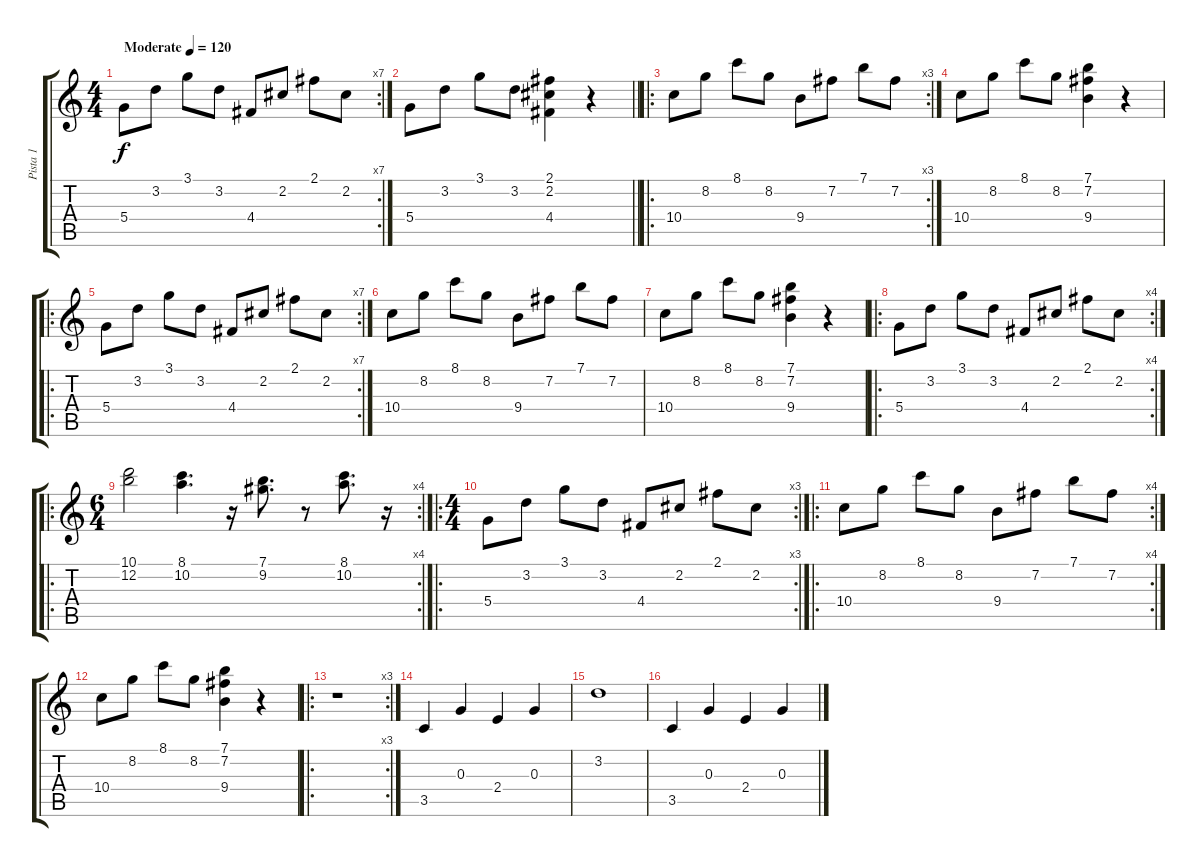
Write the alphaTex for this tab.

\track ("Pista 1" "Pista 1") {instrument acousticguitarsteel}
\staff {score tabs}
\tuning (E4 B3 G3 D3 A2 E2) {hide}
\rc 7
\ts (4 4)
\tempo (120 "Moderate")
\clef g2
\ks c
5.4.8{dy f instrument acousticguitarsteel} 3.2.8 3.1.8 3.2.8 4.4.8 2.2.8 2.1.8 2.2.8 |
\barLineRight lightlight
5.4.8 3.2.8 3.1.8 3.2.8 (2.1 2.2 4.4).4 r.4 |
\ro
\rc 3
10.4.8 8.2.8 8.1.8 8.2.8 9.4.8 7.2.8 7.1.8 7.2.8 |
10.4.8 8.2.8 8.1.8 8.2.8 (7.1 7.2 9.4).4 r.4 |
\ro
\rc 7
5.4.8 3.2.8 3.1.8 3.2.8 4.4.8 2.2.8 2.1.8 2.2.8 |
10.4.8 8.2.8 8.1.8 8.2.8 9.4.8 7.2.8 7.1.8 7.2.8 |
10.4.8 8.2.8 8.1.8 8.2.8 (7.1 7.2 9.4).4 r.4 |
\ro
\rc 4
5.4.8 3.2.8 3.1.8 3.2.8 4.4.8 2.2.8 2.1.8 2.2.8 |
\ro
\rc 4
\ts (6 4)
(10.1 12.2).2 (8.1 10.2).4{d} r.16 (7.1 9.2).8{d} r.8 (8.1 10.2).8{d} r.16 |
\ro
\rc 3
\ts (4 4)
5.4.8 3.2.8 3.1.8 3.2.8 4.4.8 2.2.8 2.1.8 2.2.8 |
\ro
\rc 4
10.4.8 8.2.8 8.1.8 8.2.8 9.4.8 7.2.8 7.1.8 7.2.8 |
10.4.8 8.2.8 8.1.8 8.2.8 (7.1 7.2 9.4).4 r.4 |
\ro
\rc 3
r.1 |
3.5.4 0.3.4 2.4.4 0.3.4 |
3.2.1 |
3.5.4 0.3.4 2.4.4 0.3.4
